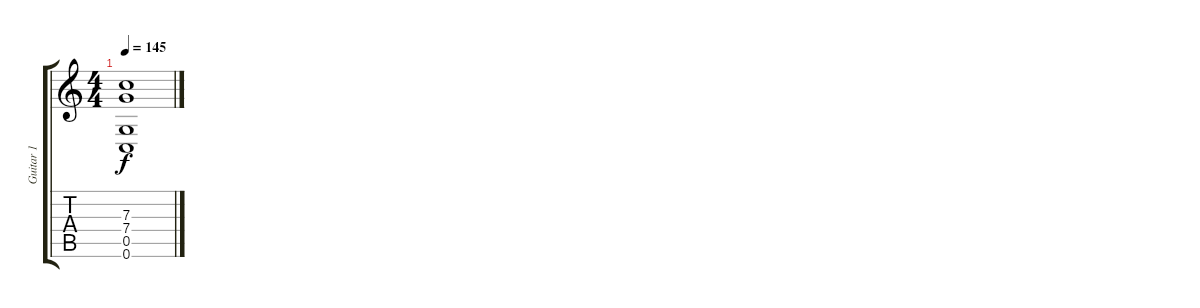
\track ("Guitar 1" "Guitar 1") {instrument distortionguitar}
\staff {score tabs}
\tuning (D4 A3 F3 C3 G2 C2) {hide}
\ts (4 4)
\tempo 145
\clef g2
\ks c
(7.3{t} 7.4{t} 0.5{t} 0.6{t}).1{dy f}
